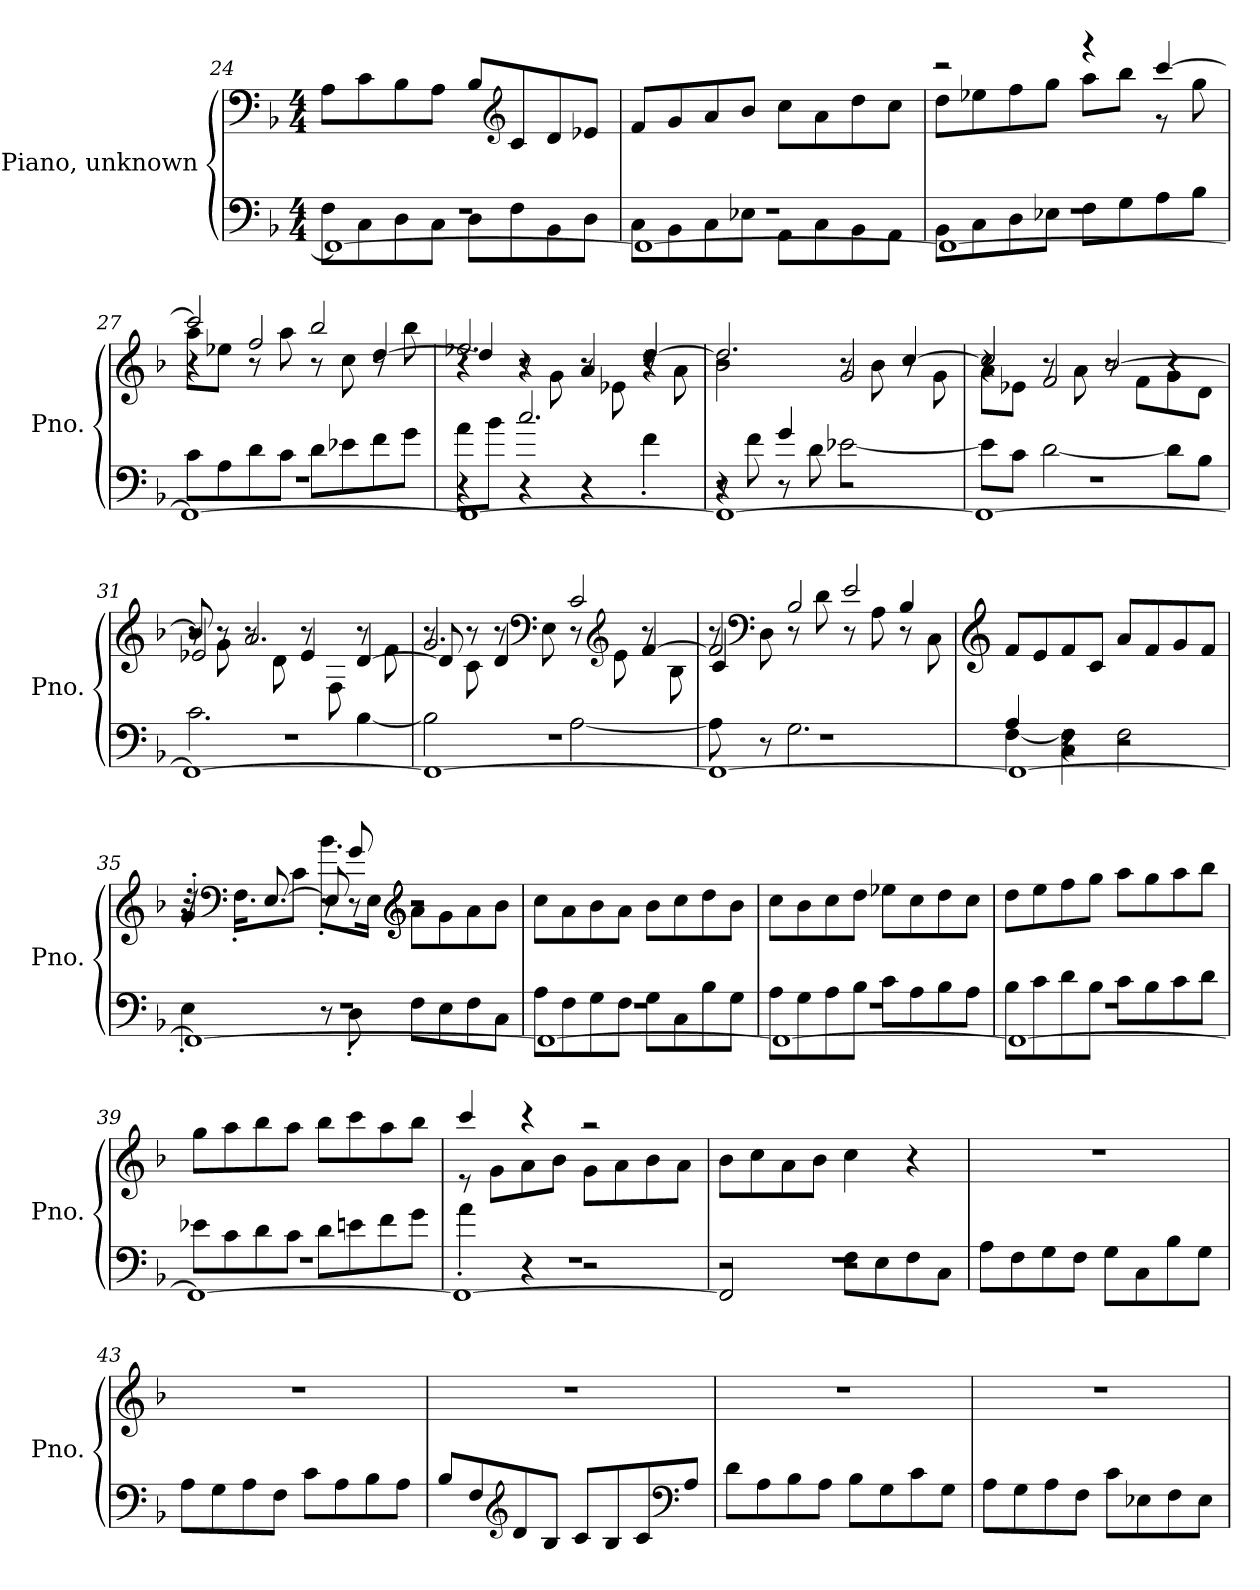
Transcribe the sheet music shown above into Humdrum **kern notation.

**kern	**kern
*part1	*part1
*staff2	*staff1
*I"Piano, unknown	*
*I'Pno.	*
*clefF4	*clefF4
*k[b-]	*k[b-]
*M4/4	*M4/4
=24	=24
*^	*
*	*^	*
1r	8F\L	1FF_	8A\L
.	8C\	.	8c\
.	8D\	.	8B-\
.	8C\J	.	8A\J
.	8D\L	.	8B-/L
*	*	*	*clefG2
.	8F\	.	8c/
.	8BB-\	.	8d/
.	8D\J	.	8e-X/J
!!LO:LB:g=z
=25	=25	=25	=25
1r	8C\L	1FF_	8f/L
.	8BB-\	.	8g/
.	8C\	.	8a/
.	8E-X\J	.	8b-/J
.	8AA\L	.	8cc\L
.	8C\	.	8a\
.	8BB-\	.	8dd\
.	8AA\J	.	8cc\J
=26	=26	=26	=26
*	*	*	*^
1r	8BB-\L	1FF_	2r	8dd\L
.	8C\	.	.	8ee-X\
.	8D\	.	.	8ff\
.	8E-X\J	.	.	8gg\J
.	8F\L	.	4r	8aa\L
.	8G\	.	.	8bb-\J
.	8A\	.	[4ccc/	8r
.	8B-\J	.	.	8gg\
=27	=27	=27	=27	=27
*	*	*	*	*^
1r	8c\L	1FF_	2ccc/]	8aa\L	4r
.	8A\	.	.	8ee-X\J	.
.	8d\	.	.	8r	2ff/
.	8c\J	.	.	8aa\	.
.	8d\L	.	2bb-/	8r	.
.	8e-X\	.	.	8cc\	.
.	8f\	.	.	8r	[4dd/
.	8g\J	.	.	8bb-\	.
=28	=28	=28	=28	=28	=28
4r	8a\L	1FF_	2.ee-X/	4r	4dd/]
.	8b-\J	.	.	.	.
2.cc/	4r	.	.	8r	4r
.	.	.	.	8g\	.
.	4r	.	.	8r	4a/
.	.	.	.	8e-X\	.
.	4f'\	.	[4dd/	8r	4r
.	.	.	.	8a\	.
!!LO:LB:g=z	!!	!!
=29	=29	=29	=29	=29	=29
4r	8r	1FF_	2.dd/]	2b-\	2r
.	8f\	.	.	.	.
4g/	8r	.	.	.	.
.	8d\	.	.	.	.
2r	[2e-X\	.	.	8r	2g/
.	.	.	.	8b-\	.
.	.	.	[4cc/	8r	.
.	.	.	.	8g\	.
=30	=30	=30	=30	=30	=30
1r	8e-\L]	1FF_	2cc/]	8a\L	4r
.	8c\J	.	.	8e-X\J	.
.	[2d\	.	.	8r	2f/
.	.	.	.	8a\	.
.	.	.	[2b-/	8r	.
.	.	.	.	8f\L	.
.	8d\L]	.	.	8g\	4r
.	8B-\J	.	.	8d\J	.
=31	=31	=31	=31	=31	=31
1r	2.c\	1FF_	8b-/]	8r	2e-X/
.	.	.	8r	8g\	.
.	.	.	2.a/	8r	.
.	.	.	.	8d\	.
.	.	.	.	8r	4e-/
.	.	.	.	8F\	.
.	[4B-\	.	.	8r	[4d/
.	.	.	.	8f\	.
=32	=32	=32	=32	=32	=32
1r	2B-\]	1FF_	2.g/	8r	8d/]
.	.	.	.	8c\	8r
.	.	.	.	8r	4d/
*	*	*	*clefF4	*	*
.	.	.	.	8E\	.
.	[2A\	.	.	8r	2c/
*	*	*	*clefG2	*	*
.	.	.	.	8e\	.
.	.	.	[4f/	8r	.
.	.	.	.	8B-\	.
!!LO:LB:g=z	!!	!!
=33	=33	=33	=33	=33	=33
1r	8A\]	1FF_	2f/]	8r	4c/
*	*	*	*clefF4	*	*
.	8r	.	.	8D\	.
.	2.G\	.	.	8r	2B-/
.	.	.	.	8d\	.
.	.	.	2e/	8r	.
.	.	.	.	8A\	.
.	.	.	.	8r	4B-/
.	.	.	.	8C\	.
*	*	*	*v	*v	*v
=34	=34	=34	=34
*	*	*	*clefG2
4A/	[4F\	1FF_	8f/L
.	.	.	8e/
4r	4C\ 4F\]	.	8f/
.	.	.	8c/J
2r	2F\	.	8a/L
.	.	.	8f/
.	.	.	8g/
.	.	.	8f/J
=35	=35	=35	=35
*	*	*	*^
*	*	*	*	*^
1r	4E'\	1FF_	4g'/	32r	16r
*	*	*	*clefF4	*	*
.	.	.	.	16.F'\KL	.
.	.	.	.	.	[8.E/
.	.	.	.	8c\J	.
.	8r	.	8r	8.b-'\L	8E/]
.	8D'\	.	8g/	.	8r
.	.	.	.	16E\Jk	.
*	*	*	*clefG2	*	*
.	8F\L	.	2r	8a\L	2r
.	8E\	.	.	8g\	.
.	8F\	.	.	8a\	.
.	8C\J	.	.	8b-\J	.
*	*	*	*v	*v	*v
!!LO:LB:g=z
=36	=36	=36	=36
1r	8A\L	1FF_	8cc\L
.	8F\	.	8a\
.	8G\	.	8b-\
.	8F\J	.	8a\J
.	8G\L	.	8b-\L
.	8C\	.	8cc\
.	8B-\	.	8dd\
.	8G\J	.	8b-\J
=37	=37	=37	=37
1r	8A\L	1FF_	8cc\L
.	8G\	.	8b-\
.	8A\	.	8cc\
.	8B-\J	.	8dd\J
.	8c\L	.	8ee-X\L
.	8A\	.	8cc\
.	8B-\	.	8dd\
.	8A\J	.	8cc\J
=38	=38	=38	=38
1r	8B-\L	1FF_	8dd\L
.	8c\	.	8ee\
.	8d\	.	8ff\
.	8B-\J	.	8gg\J
.	8c\L	.	8aa\L
.	8B-\	.	8gg\
.	8c\	.	8aa\
.	8d\J	.	8bb-\J
=39	=39	=39	=39
1r	8e-X\L	1FF_	8gg\L
.	8c\	.	8aa\
.	8d\	.	8bb-\
.	8c\J	.	8aa\J
.	8d\L	.	8bb-\L
.	8en\	.	8ccc\
.	8f\	.	8aa\
.	8g\J	.	8bb-\J
!!LO:LB:g=z
=40	=40	=40	=40
*	*	*	*^
1r	4a'\	1FF_	4ccc/	8r
.	.	.	.	8g\L
.	4r	.	4r	8a\
.	.	.	.	8b-\J
.	2r	.	2r	8g\L
.	.	.	.	8a\
.	.	.	.	8b-\
.	.	.	.	8a\J
*	*	*	*v	*v
=41	=41	=41	=41
1r	2r	2FF/]	8b-\L
.	.	.	8cc\
.	.	.	8a\
.	.	.	8b-\J
.	8F\L	2r	4cc\
.	8E\	.	.
.	8F\	.	4r
.	8C\J	.	.
*v	*v	*v	*
=42	=42
8A\L	1r
8F\	.
8G\	.
8F\J	.
8G\L	.
8C\	.
8B-\	.
8G\J	.
=43	=43
8A\L	1r
8G\	.
8A\	.
8F\J	.
8c\L	.
8A\	.
8B-\	.
8A\J	.
!!LO:PB:g=z
=44	=44
8B-/L	1r
8F/	.
*clefG2	*
8d/	.
8B-/J	.
8c/L	.
8B-/	.
8c/	.
*clefF4	*
8A/J	.
=45	=45
8d\L	1r
8A\	.
8B-\	.
8A\J	.
8B-\L	.
8G\	.
8c\	.
8G\J	.
=46	=46
8A\L	1r
8G\	.
8A\	.
8F\J	.
8c\L	.
8E-X\	.
8F\	.
8E-\J	.
=	=
*-	*-
